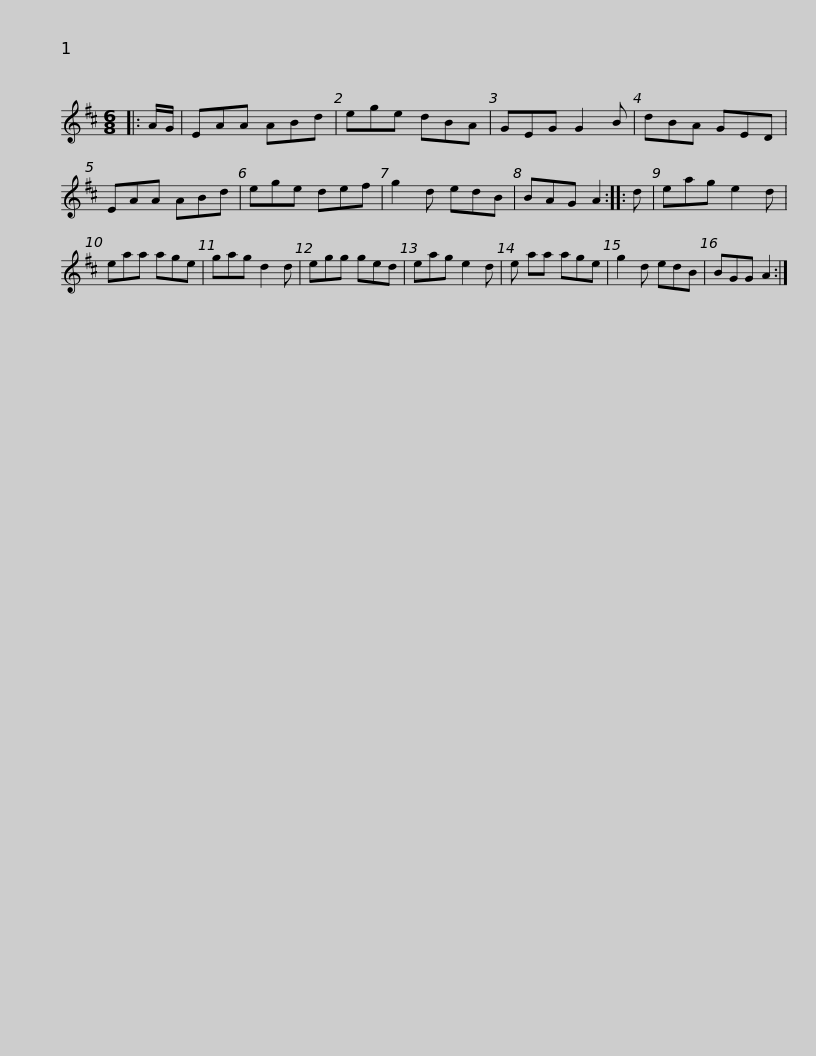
X:1
L:1/8
M:6/8
I:linebreak $
K:D
V:1 treble
V:1
|: A/G/ | EAA ABd | ege dBA | GEG G2 B | dBA GED | %5
 EAA ABd | ege def | g2 d edB |$ BAG A2 :: d | %10
 eag e2 d | eaa age | gag d2 d | egg ged | eag e2 d | %15
 e aa age |$ g2 d edB | BGG A2 :| %18
